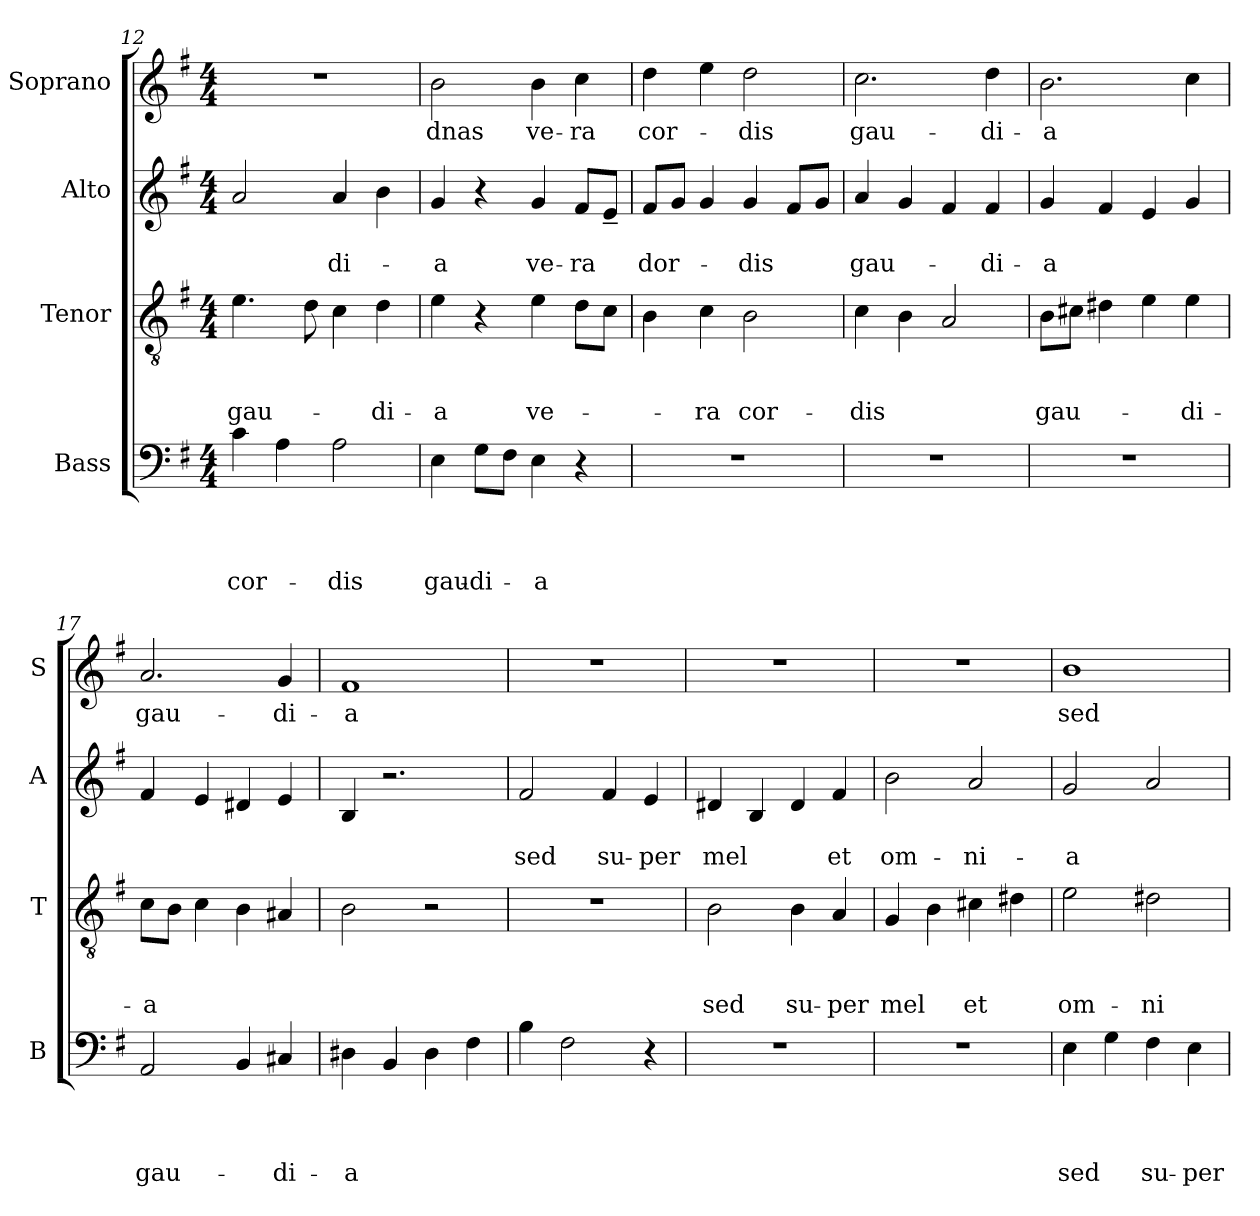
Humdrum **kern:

**kern	**text	**text	**text	**text	**kern	**text	**text	**text	**kern	**text	**text	**kern	**text
*part4	*part4	*part4	*part4	*part4	*part3	*part3	*part3	*part3	*part2	*part2	*part2	*part1	*part1
*staff4	*staff4	*staff4	*staff4	*staff4	*staff3	*staff3	*staff3	*staff3	*staff2	*staff2	*staff2	*staff1	*staff1
*I"Bass	*	*	*	*	*I"Tenor	*	*	*	*I"Alto	*	*	*I"Soprano	*
*I'B	*	*	*	*	*I'T	*	*	*	*I'A	*	*	*I'S	*
*clefF4	*	*	*	*	*clefGv2	*	*	*	*clefG2	*	*	*clefG2	*
*k[f#]	*	*	*	*	*k[f#]	*	*	*	*k[f#]	*	*	*k[f#]	*
*G:	*	*	*	*	*G:	*	*	*	*G:	*	*	*G:	*
*M4/4	*	*	*	*	*M4/4	*	*	*	*M4/4	*	*	*M4/4	*
=12	=12	=12	=12	=12	=12	=12	=12	=12	=12	=12	=12	=12	=12
!	!	!	!	!LO:LY:b	!	!	!	!LO:LY:b	!	!	!	!	!
4c\	.	.	.	cor-	4.e\	.	.	gau-	2a/	.	.	1r	.
4A\	.	.	.	.	.	.	.	.	.	.	.	.	.
.	.	.	.	.	8d\	.	.	.	.	.	.	.	.
!	!	!	!	!LO:LY:b	!	!	!	!	!	!	!LO:LY:b	!	!
2A\	.	.	.	-dis	4c\	.	.	.	4a/	.	di-	.	.
!	!	!	!	!	!	!	!	!LO:LY:b	!	!	!	!	!
.	.	.	.	.	4d\	.	.	-di-	4b\	.	.	.	.
!!LO:LB:g=z
=13	=13	=13	=13	=13	=13	=13	=13	=13	=13	=13	=13	=13	=13
!	!	!	!	!LO:LY:b	!	!	!	!LO:LY:b	!	!	!LO:LY:b	!	!LO:LY:b
4E\	.	.	.	gau-	4e\	.	.	-a	4g/	.	-a	2b\	dnas
!	!	!	!	!LO:LY:b	!	!	!	!	!	!	!	!	!
8G\L	.	.	.	-di-	4r	.	.	.	4r	.	.	.	.
8F#\J	.	.	.	.	.	.	.	.	.	.	.	.	.
!	!	!	!	!LO:LY:b	!	!	!	!LO:LY:b	!	!	!LO:LY:b	!	!LO:LY:b
4E\	.	.	.	-a	4e\	.	.	ve-	4g/	.	ve-	4b\	ve-
!	!	!	!	!	!	!	!	!	!	!	!LO:LY:b	!	!LO:LY:b
4r	.	.	.	.	8d\L	.	.	.	8f#/L	.	-ra	4cc\	-ra
.	.	.	.	.	8c\J	.	.	.	8e~</J	.	.	.	.
=14	=14	=14	=14	=14	=14	=14	=14	=14	=14	=14	=14	=14	=14
!	!	!	!	!	!	!	!	!	!	!	!LO:LY:b	!	!LO:LY:b
1r	.	.	.	.	4B\	.	.	.	8f#/L	.	dor-	4dd\	cor-
.	.	.	.	.	.	.	.	.	8g/J	.	.	.	.
!	!	!	!	!	!	!	!	!LO:LY:b	!	!	!	!	!
.	.	.	.	.	4c\	.	.	-ra	4g/	.	.	4ee\	.
!	!	!	!	!	!	!	!	!LO:LY:b	!	!	!LO:LY:b	!	!LO:LY:b
.	.	.	.	.	2B\	.	.	cor-	4g/	.	-dis	2dd\	-dis
.	.	.	.	.	.	.	.	.	8f#/L	.	.	.	.
.	.	.	.	.	.	.	.	.	8g/J	.	.	.	.
=15	=15	=15	=15	=15	=15	=15	=15	=15	=15	=15	=15	=15	=15
!	!	!	!	!	!	!	!	!LO:LY:b	!	!	!LO:LY:b	!	!LO:LY:b
1r	.	.	.	.	4c\	.	.	-dis	4a/	.	gau-	2.cc\	gau-
.	.	.	.	.	4B\	.	.	.	4g/	.	.	.	.
.	.	.	.	.	2A/	.	.	.	4f#/	.	.	.	.
!	!	!	!	!	!	!	!	!	!	!	!LO:LY:b	!	!LO:LY:b
.	.	.	.	.	.	.	.	.	4f#/	.	-di-	4dd\	-di-
=16	=16	=16	=16	=16	=16	=16	=16	=16	=16	=16	=16	=16	=16
!	!	!	!	!	!	!	!	!LO:LY:b	!	!	!LO:LY:b:rj	!	!LO:LY:b:rj
1r	.	.	.	.	8B\L	.	.	gau-	4g/	.	-a	2.b\	-a
.	.	.	.	.	8c#X\J	.	.	.	.	.	.	.	.
.	.	.	.	.	4d#X\	.	.	.	4f#/	.	.	.	.
.	.	.	.	.	4e\	.	.	.	4e/	.	.	.	.
!	!	!	!	!	!	!	!	!LO:LY:b	!	!	!	!	!
.	.	.	.	.	4e\	.	.	-di-	4g/	.	.	4cc\	.
=17	=17	=17	=17	=17	=17	=17	=17	=17	=17	=17	=17	=17	=17
!	!	!	!	!LO:LY:b	!	!	!	!LO:LY:b:rj	!	!	!	!	!LO:LY:b
2AA/	.	.	.	gau-	8c\L	.	.	-a	4f#/	.	.	2.a/	gau-
.	.	.	.	.	8B\J	.	.	.	.	.	.	.	.
.	.	.	.	.	4c\	.	.	.	4e/	.	.	.	.
4BB/	.	.	.	.	4B\	.	.	.	4d#X/	.	.	.	.
!	!	!	!	!LO:LY:b	!	!	!	!	!	!	!	!	!LO:LY:b
4C#X/	.	.	.	-di-	4A#X/	.	.	.	4e/	.	.	4g/	-di-
=18	=18	=18	=18	=18	=18	=18	=18	=18	=18	=18	=18	=18	=18
!	!	!	!	!LO:LY:b:rj	!	!	!	!	!	!	!	!	!LO:LY:b:rj
4D#X\	.	.	.	-a	2B\	.	.	.	4B/	.	.	1f#	-a
4BB/	.	.	.	.	.	.	.	.	2.r	.	.	.	.
4D#\	.	.	.	.	2r	.	.	.	.	.	.	.	.
4F#\	.	.	.	.	.	.	.	.	.	.	.	.	.
=19	=19	=19	=19	=19	=19	=19	=19	=19	=19	=19	=19	=19	=19
!	!	!	!	!	!	!	!	!	!	!	!LO:LY:b	!	!
4B\	.	.	.	.	1r	.	.	.	2f#/	.	sed	1r	.
2F#\	.	.	.	.	.	.	.	.	.	.	.	.	.
!	!	!	!	!	!	!	!	!	!	!	!LO:LY:b	!	!
.	.	.	.	.	.	.	.	.	4f#/	.	su-	.	.
!	!	!	!	!	!	!	!	!	!	!	!LO:LY:b	!	!
4r	.	.	.	.	.	.	.	.	4e/	.	-per	.	.
!!LO:PB:g=z
=20	=20	=20	=20	=20	=20	=20	=20	=20	=20	=20	=20	=20	=20
!	!	!	!	!	!	!	!	!LO:LY:b	!	!	!LO:LY:b	!	!
1r	.	.	.	.	2B\	.	.	sed	4d#X/	.	mel	1r	.
.	.	.	.	.	.	.	.	.	4B/	.	.	.	.
!	!	!	!	!	!	!	!	!LO:LY:b	!	!	!	!	!
.	.	.	.	.	4B\	.	.	su-	4d#/	.	.	.	.
!	!	!	!	!	!	!	!	!LO:LY:b	!	!	!LO:LY:b	!	!
.	.	.	.	.	4A/	.	.	-per	4f#/	.	et	.	.
=21	=21	=21	=21	=21	=21	=21	=21	=21	=21	=21	=21	=21	=21
!	!	!	!	!	!	!	!	!LO:LY:b	!	!	!LO:LY:b	!	!
1r	.	.	.	.	4G/	.	.	mel	2b\	.	om-	1r	.
.	.	.	.	.	4B\	.	.	.	.	.	.	.	.
!	!	!	!	!	!	!	!	!LO:LY:b	!	!	!LO:LY:b	!	!
.	.	.	.	.	4c#X\	.	.	et	2a/	.	-ni-	.	.
.	.	.	.	.	4d#X\	.	.	.	.	.	.	.	.
=22	=22	=22	=22	=22	=22	=22	=22	=22	=22	=22	=22	=22	=22
!	!	!	!	!LO:LY:b	!	!	!	!LO:LY:b	!	!	!LO:LY:b:rj	!	!LO:LY:b
4E\	.	.	.	sed	2e\	.	.	om-	2g/	.	-a	1b	sed
4G\	.	.	.	.	.	.	.	.	.	.	.	.	.
!	!	!	!	!LO:LY:b	!	!	!	!LO:LY:b	!	!	!	!	!
4F#\	.	.	.	su-	2d#X\	.	.	-ni-	2a/	.	.	.	.
!	!	!	!	!LO:LY:b	!	!	!	!	!	!	!	!	!
4E\	.	.	.	-per	.	.	.	.	.	.	.	.	.
=	=	=	=	=	=	=	=	=	=	=	=	=	=
*-	*-	*-	*-	*-	*-	*-	*-	*-	*-	*-	*-	*-	*-
